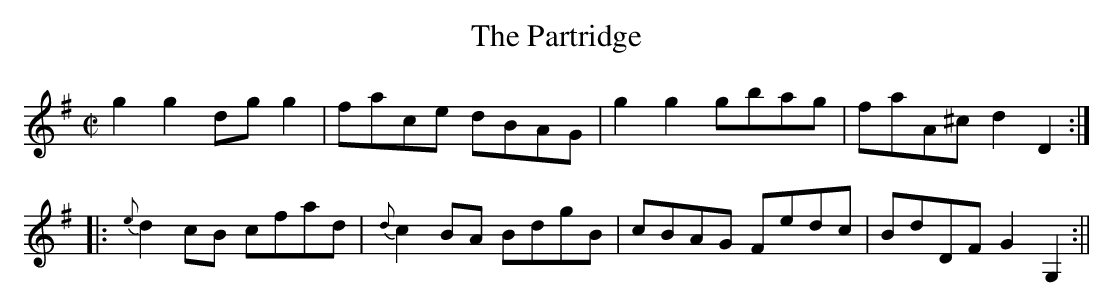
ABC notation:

X:1
T:Partridge, The
M:C|
L:1/8
K:G
g2g2 dg g2|face dBAG|g2g2 gbag|faA^c d2 D2:|
|:{e}d2 cB cfad|{d}c2 BA BdgB|cBAG Fedc|BdDF G2 G,2:||
